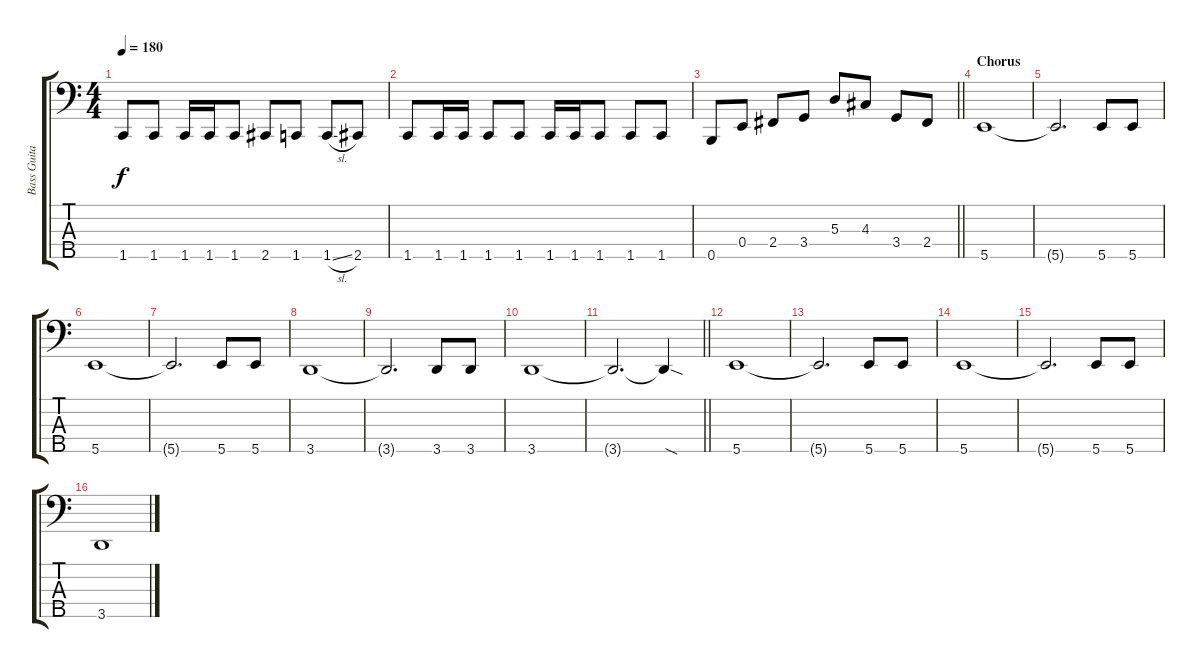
\track ("Bass Guitar" "Bass Guita") {instrument electricbassfinger}
\staff {score tabs}
\tuning (G2 D2 A1 E1 B0) {hide}
\ts (4 4)
\tempo 180
\clef f4
\ks c
1.5.8{dy f} 1.5.8 1.5.16 1.5.16 1.5.8 2.5.8 1.5.8 1.5{sl}.8 2.5.8 |
1.5.8 1.5.16 1.5.16 1.5.8 1.5.8 1.5.16 1.5.16 1.5.8 1.5.8 1.5.8 |
\barLineRight lightlight
0.5.8 0.4.8 2.4.8 3.4.8 5.3.8 4.3.8 3.4.8 2.4.8 |
\section ("" "Chorus")
5.5.1 |
5.5{t}.2{d} 5.5.8 5.5.8 |
5.5.1 |
5.5{t}.2{d} 5.5.8 5.5.8 |
3.5.1 |
3.5{t}.2{d} 3.5.8 3.5.8 |
3.5.1 |
\barLineRight lightlight
3.5{t}.2{d} 3.5{sod t}.4 |
5.5.1 |
5.5{t}.2{d} 5.5.8 5.5.8 |
5.5.1 |
5.5{t}.2{d} 5.5.8 5.5.8 |
3.5.1
